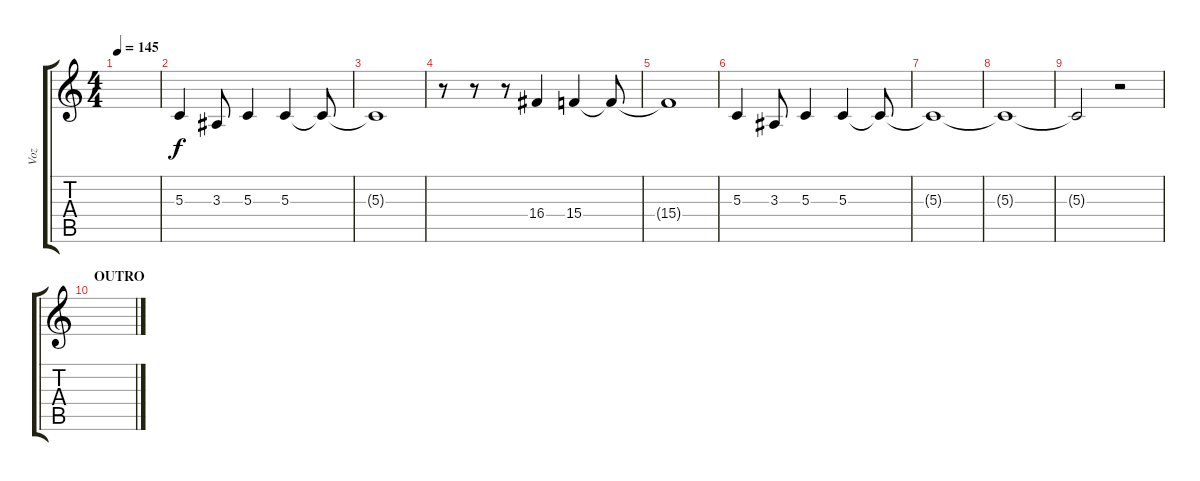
\track ("Voz" "Voz") {instrument whistle}
\staff {score tabs}
\tuning (E4 B3 G3 D3 A2 E2) {hide}
\ts (4 4)
\tempo 145
\clef g2
\ks c
|
5.3.4 3.3.8 5.3.4 5.3.4 5.3{t}.8 |
5.3{t}.1 |
r.8 r.8 r.8 16.4.4 15.4.4 15.4{t}.8 |
15.4{t}.1 |
5.3.4 3.3.8 5.3.4 5.3.4 5.3{t}.8 |
5.3{t}.1 |
5.3{t}.1 |
5.3{t}.2 r.2 |
\section ("" "OUTRO")
